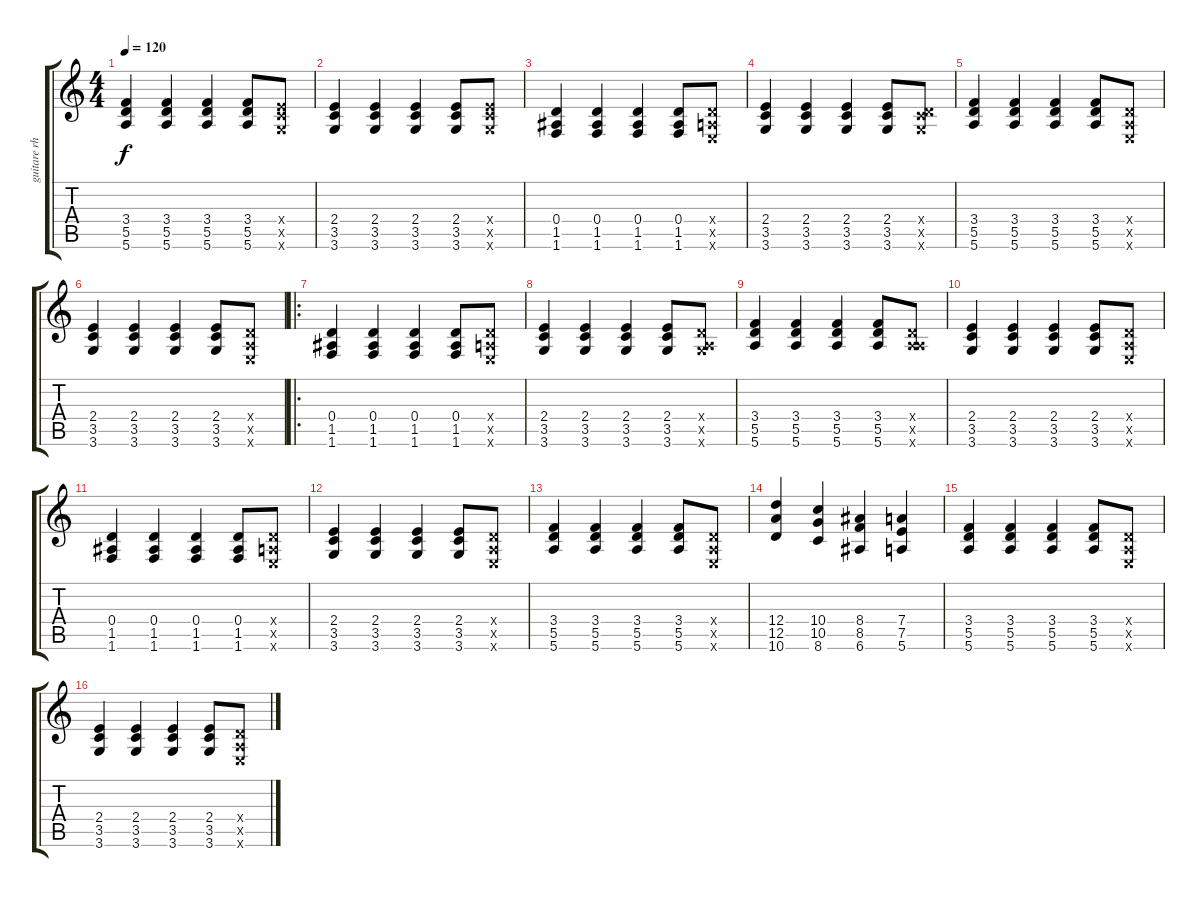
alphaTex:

\track ("guitare rhytmique" "guitare rh") {instrument acousticguitarnylon}
\staff {score tabs}
\tuning (E4 B3 G3 D3 A2 E2) {hide}
\ts (4 4)
\tempo 120
\clef g2
\ks c
(3.4 5.5 5.6).4{dy f instrument acousticguitarnylon} (3.4 5.5 5.6).4 (3.4 5.5 5.6).4 (3.4 5.5 5.6).8 (2.4{x} 3.5{x} 3.6{x}).8 |
(2.4 3.5 3.6).4 (2.4 3.5 3.6).4 (2.4 3.5 3.6).4 (2.4 3.5 3.6).8 (2.4{x} 3.5{x} 3.6{x}).8 |
(0.4 1.5 1.6).4 (0.4 1.5 1.6).4 (0.4 1.5 1.6).4 (0.4 1.5 1.6).8 (0.4{x} 0.5{x} 0.6{x}).8 |
(2.4 3.5 3.6).4 (2.4 3.5 3.6).4 (2.4 3.5 3.6).4 (2.4 3.5 3.6).8 (0.4{x} 3.5{x} 3.6{x}).8 |
(3.4 5.5 5.6).4 (3.4 5.5 5.6).4 (3.4 5.5 5.6).4 (3.4 5.5 5.6).8 (0.4{x} 0.5{x} 0.6{x}).8 |
(2.4 3.5 3.6).4 (2.4 3.5 3.6).4 (2.4 3.5 3.6).4 (2.4 3.5 3.6).8 (0.4{x} 0.5{x} 0.6{x}).8 |
\ro
(0.4 1.5 1.6).4 (0.4 1.5 1.6).4 (0.4 1.5 1.6).4 (0.4 1.5 1.6).8 (0.4{x} 0.5{x} 0.6{x}).8 |
(2.4 3.5 3.6).4 (2.4 3.5 3.6).4 (2.4 3.5 3.6).4 (2.4 3.5 3.6).8 (0.4{x} 0.5{x} 3.6{x}).8 |
(3.4 5.5 5.6).4 (3.4 5.5 5.6).4 (3.4 5.5 5.6).4 (3.4 5.5 5.6).8 (0.4{x} 0.5{x} 5.6{x}).8 |
(2.4 3.5 3.6).4 (2.4 3.5 3.6).4 (2.4 3.5 3.6).4 (2.4 3.5 3.6).8 (0.4{x} 0.5{x} 0.6{x}).8 |
(0.4 1.5 1.6).4 (0.4 1.5 1.6).4 (0.4 1.5 1.6).4 (0.4 1.5 1.6).8 (0.4{x} 0.5{x} 0.6{x}).8 |
(2.4 3.5 3.6).4 (2.4 3.5 3.6).4 (2.4 3.5 3.6).4 (2.4 3.5 3.6).8 (0.4{x} 0.5{x} 0.6{x}).8 |
(3.4 5.5 5.6).4 (3.4 5.5 5.6).4 (3.4 5.5 5.6).4 (3.4 5.5 5.6).8 (0.4{x} 0.5{x} 0.6{x}).8 |
(12.4 12.5 10.6).4{volume 9 instrument pizzicatostrings} (10.4 10.5 8.6).4 (8.4 8.5 6.6).4 (7.4 7.5 5.6).4 |
(3.4 5.5 5.6).4{volume 16 instrument overdrivenguitar} (3.4 5.5 5.6).4 (3.4 5.5 5.6).4 (3.4 5.5 5.6).8 (0.4{x} 0.5{x} 0.6{x}).8 |
(2.4 3.5 3.6).4 (2.4 3.5 3.6).4 (2.4 3.5 3.6).4 (2.4 3.5 3.6).8 (0.4{x} 0.5{x} 0.6{x}).8
